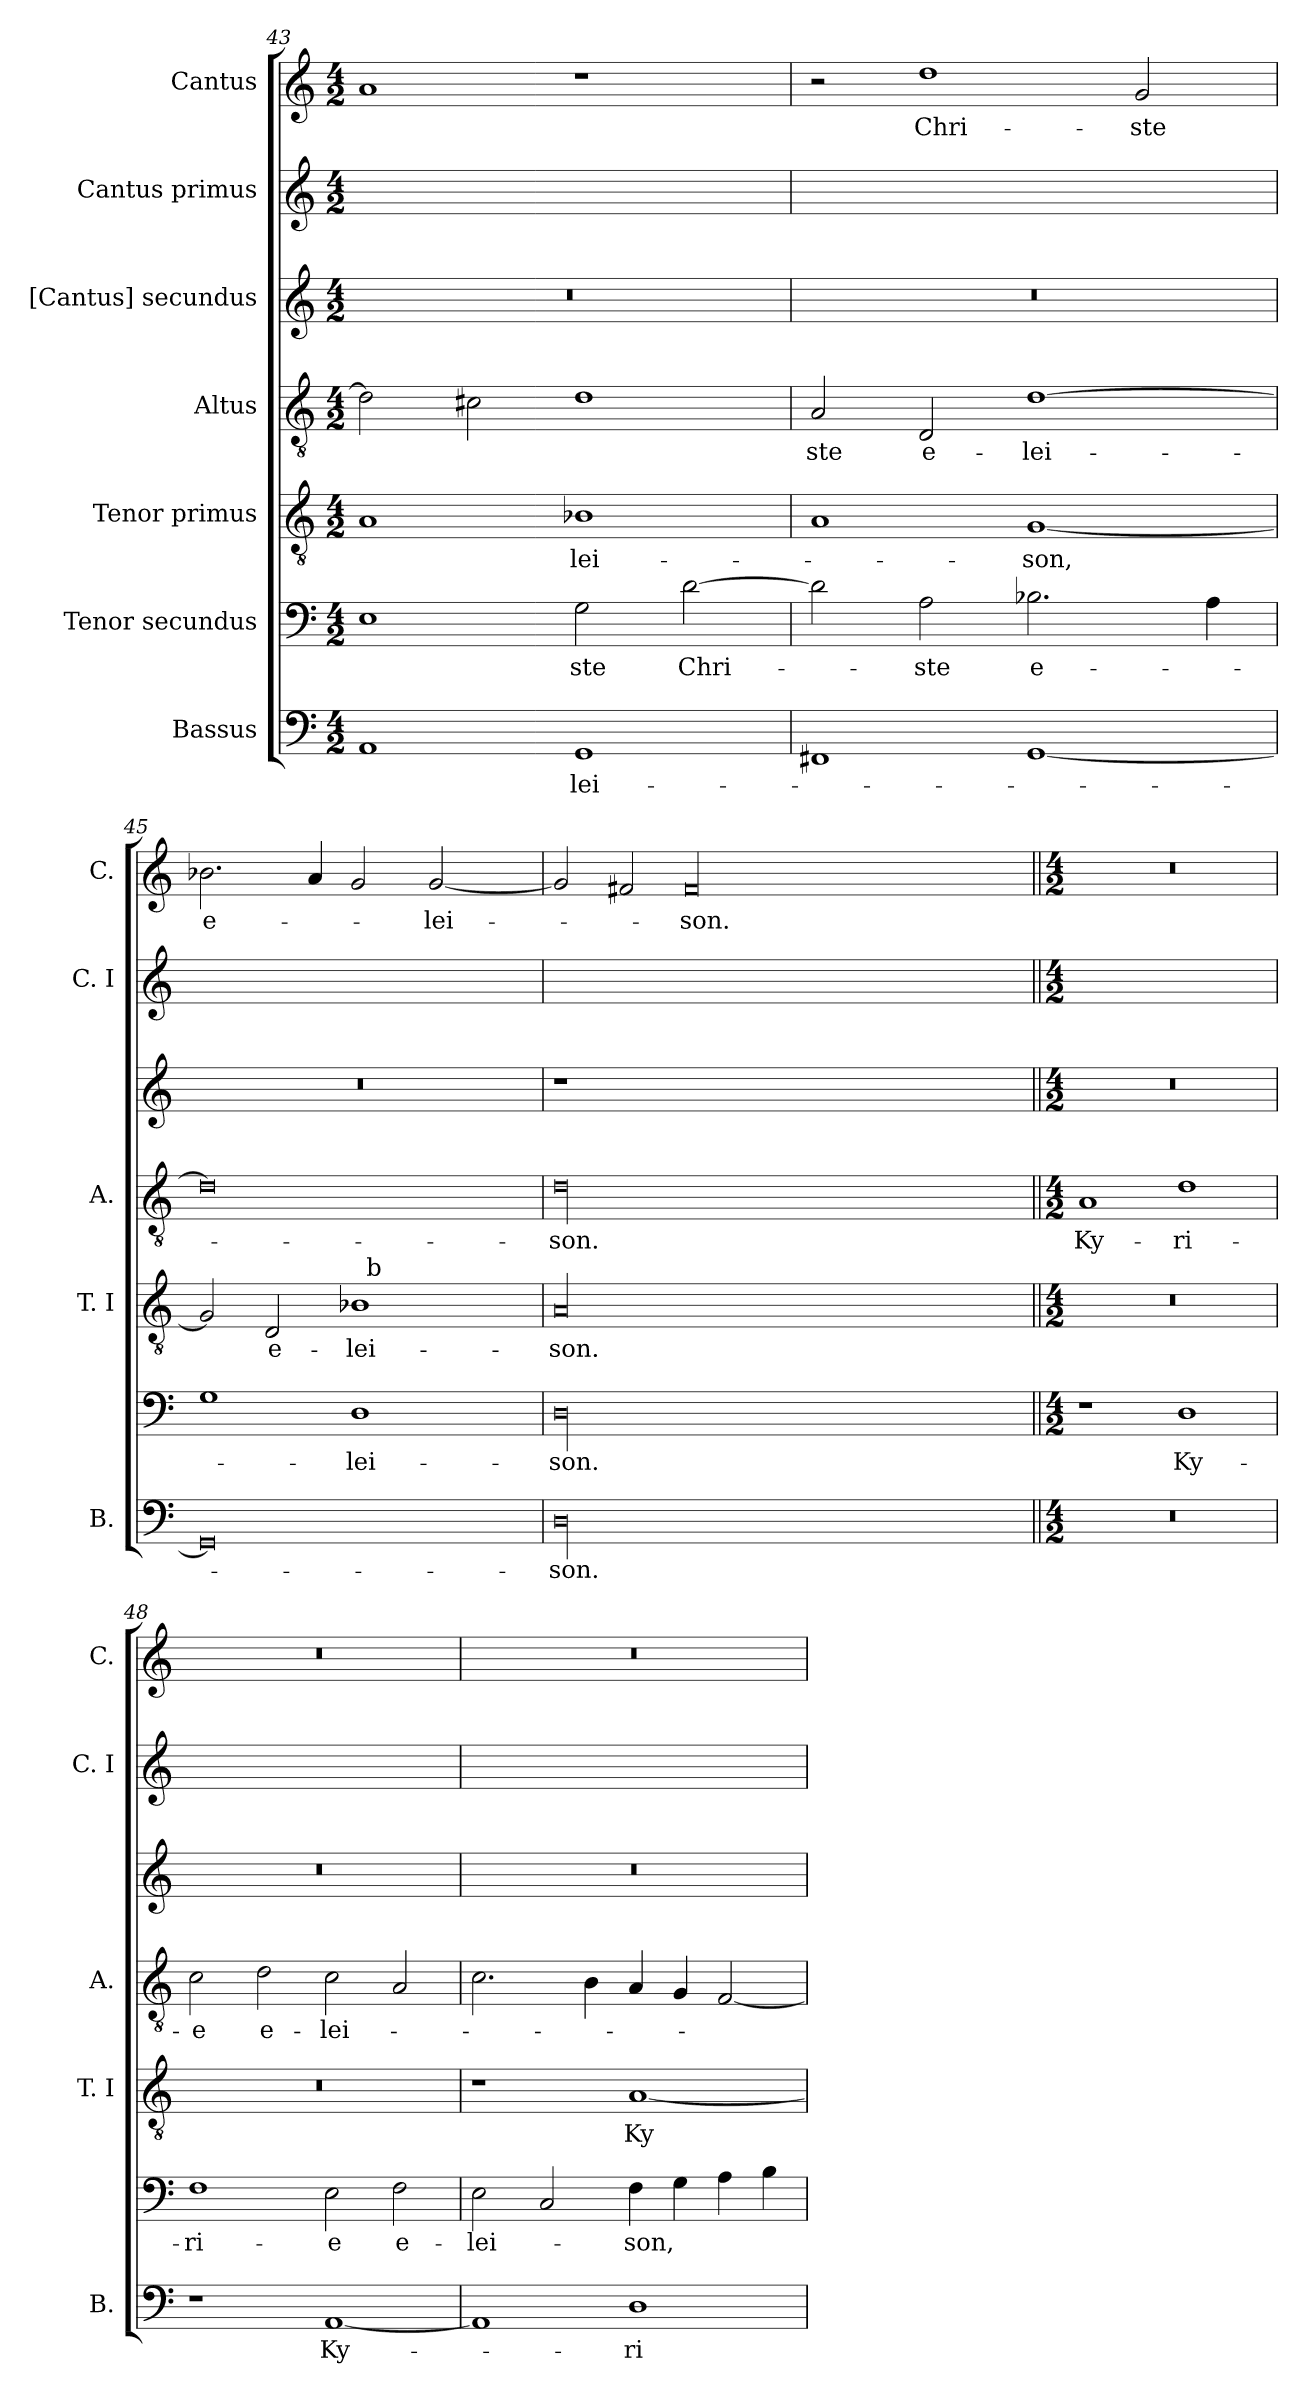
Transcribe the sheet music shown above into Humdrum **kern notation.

**kern	**text	**kern	**text	**kern	**text	**kern	**text	**kern	**kern	**kern	**text
*part7	*part7	*part6	*part6	*part5	*part5	*part4	*part4	*part3	*part2	*part1	*part1
*staff7	*staff7	*staff6	*staff6	*staff5	*staff5	*staff4	*staff4	*staff3	*staff2	*staff1	*staff1
*I"Bassus	*	*I"Tenor secundus	*	*I"Tenor primus	*	*I"Altus	*	*I"[Cantus] secundus	*I"Cantus primus	*I"Cantus	*
*I'B.	*	*	*	*I'T. I	*	*I'A.	*	*	*I'C. I	*I'C.	*
*clefF4	*	*clefF4	*	*clefGv2	*	*clefGv2	*	*clefG2	*clefG2	*clefG2	*
*	*	*	*	*ITrd7c12	*	*ITrd7c12	*	*	*	*	*
*k[]	*	*k[]	*	*k[]	*	*k[]	*	*k[]	*k[]	*k[]	*
*C:	*	*C:	*	*C:	*	*C:	*	*C:	*C:	*C:	*
*M4/2	*	*M4/2	*	*M4/2	*	*M4/2	*	*M4/2	*M4/2	*M4/2	*
=43	=43	=43	=43	=43	=43	=43	=43	=43	=43	=43	=43
!	!	!	!	!	!	!	!	!LO:N:vis=1	!LO:N:vis=1	!	!
1AAi	.	1Ei	.	1AAi	.	2Di\]	.	0r	0ryy	1ai	.
.	.	.	.	.	.	2C#Xi\	.	.	.	.	.
!	!LO:LY:b:color=#000000	!	!	!	!	!	!	!	!	!	!
!	!	!	!LO:LY:b:color=#000000	!	!	!	!	!	!	!	!
!	!	!	!	!	!LO:LY:b:color=#000000	!	!	!	!	!	!
1GGi	-lei-	2Gi\	-ste	1BB-Xi	-lei-	1Di	.	.	.	1r	.
!	!	!	!LO:LY:b:color=#000000	!	!	!	!	!	!	!	!
.	.	[2di\	Chri-	.	.	.	.	.	.	.	.
=44	=44	=44	=44	=44	=44	=44	=44	=44	=44	=44	=44
!	!	!	!	!	!	!	!LO:LY:b:color=#000000	!LO:N:vis=1	!LO:N:vis=1	!	!
1FF#Xi	.	2di\]	.	1AAi	.	2AAi/	-ste	0r	0ryy	2r	.
!	!	!	!LO:LY:b:color=#000000	!	!	!	!	!	!	!	!
!	!	!	!	!	!	!	!LO:LY:b:color=#000000	!	!	!	!
!	!	!	!	!	!	!	!	!	!	!	!LO:LY:b:color=#000000
.	.	2Ai\	-ste	.	.	2DDi/	e-	.	.	1ddi	Chri-
!	!	!	!LO:LY:b:color=#000000	!	!	!	!	!	!	!	!
!	!	!	!	!	!LO:LY:b:color=#000000	!	!	!	!	!	!
!	!	!	!	!	!	!	!LO:LY:b:color=#000000	!	!	!	!
[1GGi	.	2.B-Xi\	e-	[1GGi	-son,	[1Di	-lei-	.	.	.	.
!	!	!	!	!	!	!	!	!	!	!	!LO:LY:b:color=#000000
.	.	.	.	.	.	.	.	.	.	2gi/	-ste
.	.	4Ai\	.	.	.	.	.	.	.	.	.
=45	=45	=45	=45	=45	=45	=45	=45	=45	=45	=45	=45
!	!	!	!	!	!	!	!	!LO:N:vis=1	!LO:N:vis=1	!	!
!	!	!	!	!	!	!	!	!	!	!	!LO:LY:b:color=#000000
*	*	*	*	*^	*	*	*	*	*	*	*
0GGi]	.	1Gi	.	2GGi/]	1ryy	.	0Di]	.	0r	0ryy	2.b-Xi\	e-
!	!	!	!	!	!	!LO:LY:b:color=#000000	!	!	!	!	!	!
.	.	.	.	2DDi/	.	e-	.	.	.	.	.	.
.	.	.	.	.	.	.	.	.	.	.	4ai/	.
!	!	!	!LO:LY:b:color=#000000	!	!	!	!	!	!	!	!	!
!	!	!	!	!	!	!LO:LY:b:color=#000000	!	!	!	!	!	!
.	.	1Di	-lei-	1BB-i	32ryy	-lei-	.	.	.	.	2gi/	.
.	.	.	.	.	256ryy	.	.	.	.	.	.	.
!	!	!	!	!	!LO:TX:a:t=b	!	!	!	!	!	!	!
.	.	.	.	.	2ryy	.	.	.	.	.	.	.
!	!	!	!	!	!	!	!	!	!	!	!	!LO:LY:b:color=#000000
.	.	.	.	.	.	.	.	.	.	.	[2gi/	-lei-
.	.	.	.	.	4ryy	.	.	.	.	.	.	.
.	.	.	.	.	8ryy	.	.	.	.	.	.	.
.	.	.	.	.	16ryy	.	.	.	.	.	.	.
.	.	.	.	.	64..ryy	.	.	.	.	.	.	.
*	*	*	*	*v	*v	*	*	*	*	*	*	*
=46	=46	=46	=46	=46	=46	=46	=46	=46	=46	=46	=46
*	*	*	*	*^	*	*	*	*	*	*	*
!	!LO:LY:b:color=#000000	!	!	!	!	!	!	!	!	!	!	!
*	*	*	*	*v	*v	*	*	*	*	*	*	*
*	*	*	*	*^	*	*	*	*	*	*	*
!	!	!	!LO:LY:b:color=#000000	!	!	!	!	!	!	!	!	!
*	*	*	*	*v	*v	*	*	*	*	*	*	*
*	*	*	*	*^	*	*	*	*	*	*	*
!	!	!	!	!	!	!LO:LY:b:color=#000000	!	!	!	!	!	!
*	*	*	*	*v	*v	*	*	*	*	*	*	*
*	*	*	*	*^	*	*	*	*	*	*	*
!	!	!	!	!	!	!	!	!LO:LY:b:color=#000000	!LO:N:vis=1	!LO:N:vis=1	!	!
*	*	*	*	*v	*v	*	*	*	*	*	*	*
00Di	-son.	00Di	-son.	00AAi	-son.	00Di	-son.	0r	0ryy	2gi/]	.
.	.	.	.	.	.	.	.	.	.	2f#Xi/	.
!	!	!	!	!	!	!	!	!	!	!	!LO:LY:b:color=#000000
.	.	.	.	.	.	.	.	.	.	00f#i	-son.
.	.	.	.	.	.	.	.	0.ryy	0.ryy	.	.
1ryy	.	1ryy	.	1ryy	.	1ryy	.	.	.	.	.
!!LO:PB:g=z
=47||	=47||	=47||	=47||	=47||	=47||	=47||	=47||	=47||	=47||	=47||	=47||
*M4/2	*	*M4/2	*	*M4/2	*	*M4/2	*	*M4/2	*M4/2	*M4/2	*
!LO:N:vis=1	!	!	!	!LO:N:vis=1	!	!	!	!	!	!	!
!	!	!	!	!	!	!	!LO:LY:b:color=#000000	!LO:N:vis=1	!LO:N:vis=1	!LO:N:vis=1	!
0r	.	1r	.	0r	.	1AAi	Ky-	0r	0ryy	0r	.
!	!	!	!LO:LY:b:color=#000000	!	!	!	!	!	!	!	!
!	!	!	!	!	!	!	!LO:LY:b:color=#000000	!	!	!	!
.	.	1Di	Ky-	.	.	1Di	-ri-	.	.	.	.
=48	=48	=48	=48	=48	=48	=48	=48	=48	=48	=48	=48
!	!	!	!LO:LY:b:color=#000000	!LO:N:vis=1	!	!	!	!	!	!	!
!	!	!	!	!	!	!	!LO:LY:b:color=#000000	!LO:N:vis=1	!LO:N:vis=1	!LO:N:vis=1	!
1r	.	1Fi	-ri-	0r	.	2Ci\	-e	0r	0ryy	0r	.
!	!	!	!	!	!	!	!LO:LY:b:color=#000000	!	!	!	!
.	.	.	.	.	.	2Di\	e-	.	.	.	.
!	!LO:LY:b:color=#000000	!	!	!	!	!	!	!	!	!	!
!	!	!	!LO:LY:b:color=#000000	!	!	!	!	!	!	!	!
!	!	!	!	!	!	!	!LO:LY:b:color=#000000	!	!	!	!
[1AAi	Ky-	2Ei\	-e	.	.	2Ci\	-lei-	.	.	.	.
!	!	!	!LO:LY:b:color=#000000	!	!	!	!	!	!	!	!
.	.	2Fi\	e-	.	.	2AAi/	.	.	.	.	.
=49	=49	=49	=49	=49	=49	=49	=49	=49	=49	=49	=49
!	!	!	!LO:LY:b:color=#000000	!	!	!	!	!LO:N:vis=1	!LO:N:vis=1	!LO:N:vis=1	!
1AAi]	.	2Ei\	-lei-	1r	.	2.Ci\	.	0r	0ryy	0r	.
.	.	2Ci/	.	.	.	.	.	.	.	.	.
.	.	.	.	.	.	4BBi\	.	.	.	.	.
!	!LO:LY:b:color=#000000	!	!	!	!	!	!	!	!	!	!
!	!	!	!LO:LY:b:color=#000000	!	!	!	!	!	!	!	!
!	!	!	!	!	!LO:LY:b:color=#000000	!	!	!	!	!	!
1Di	-ri-	4Fi\	-son,	[1AAi	Ky-	4AAi/	.	.	.	.	.
.	.	4Gi\	.	.	.	4GGi/	.	.	.	.	.
.	.	4Ai\	.	.	.	[2FFi/	.	.	.	.	.
.	.	4Bi\	.	.	.	.	.	.	.	.	.
=	=	=	=	=	=	=	=	=	=	=	=
*-	*-	*-	*-	*-	*-	*-	*-	*-	*-	*-	*-
